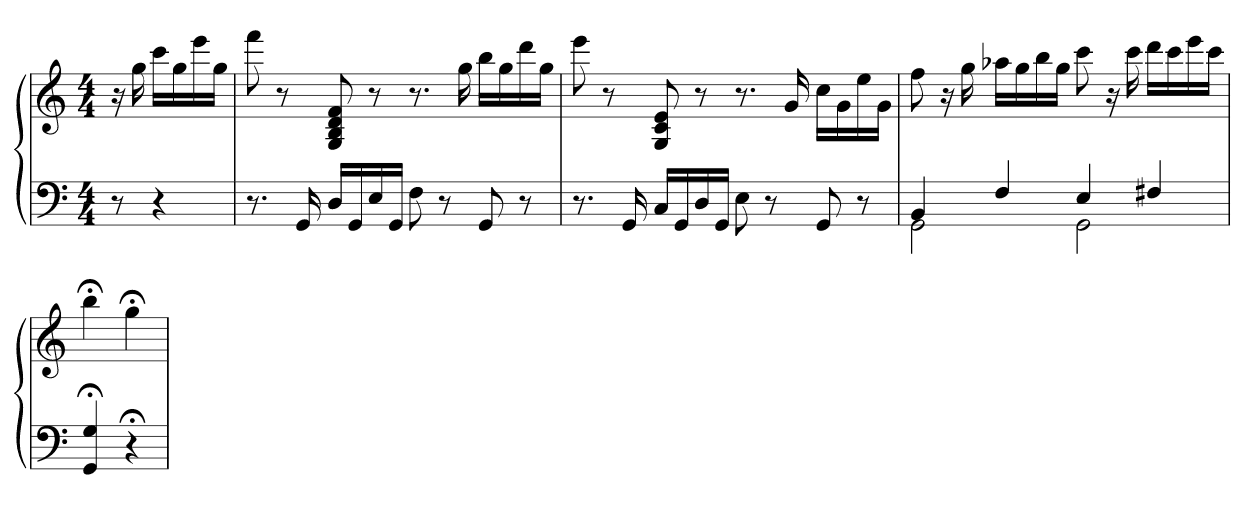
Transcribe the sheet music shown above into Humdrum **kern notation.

**kern	**kern
*part1	*part1
*staff2	*staff1
*clefF4	*clefG2
*k[]	*k[]
*C:	*C:
*M4/4	*M4/4
=	=
8r	16r
.	16gg
4r	16cccLL
.	16gg
.	16eee
.	16ggJJ
=	=
8.r	8fff
.	8r
16GG	.
16DLL	8G 8B 8d 8f
16GG	.
16E	8r
16GGJJ	.
8F	8.r
8r	.
.	16gg
8GG	16bbLL
.	16gg
8r	16ddd
.	16ggJJ
=	=
8.r	8eee
.	8r
16GG	.
16CLL	8G 8c 8e
16GG	.
16D	8r
16GGJJ	.
8E	8.r
8r	.
.	16g
8GG	16ccLL
.	16g
8r	16ee
.	16gJJ
=	=
*^	*
4BB	2GG	8ff
.	.	16r
.	.	16gg
4F	.	16aa-XLL
.	.	16gg
.	.	16bb
.	.	16ggJJ
4E	2GG	8ccc
.	.	16r
.	.	16ccc
4F#X	.	16dddLL
.	.	16ccc
.	.	16eee
.	.	16cccJJ
*v	*v	*
=	=
4GG;< 4G;<	4bb;<
4r;<	4gg;<
=	=
*-	*-
